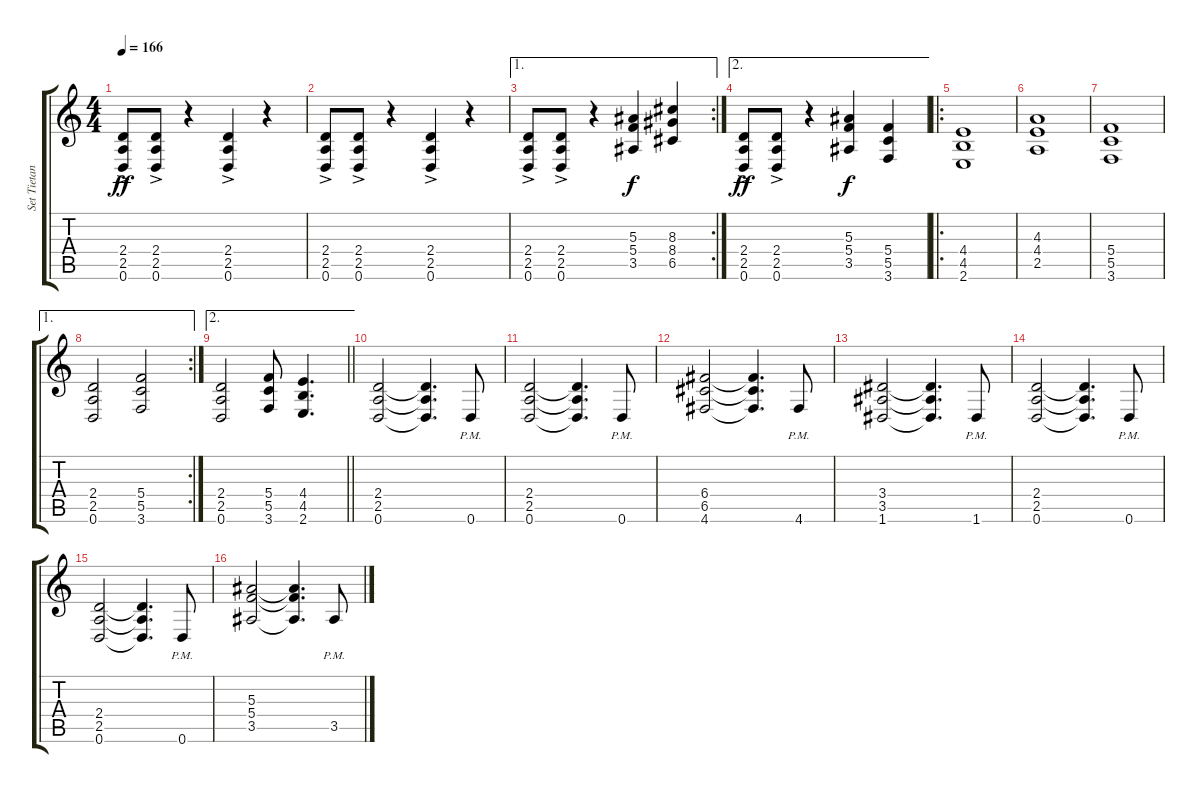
\track ("Set Tietan" "Set Tietan") {instrument distortionguitar}
\staff {score tabs}
\tuning (D4 A3 F3 C3 G2 D2) {hide}
\ts (4 4)
\tempo 166
\clef g2
\ks c
(2.4{ac} 2.5{ac} 0.6{ac}).8{dy ff} (2.4{ac} 2.5{ac} 0.6{ac}).8 r.4 (2.4{ac} 2.5{ac} 0.6{ac}).4 r.4 |
(2.4{ac} 2.5{ac} 0.6{ac}).8 (2.4{ac} 2.5{ac} 0.6{ac}).8 r.4 (2.4{ac} 2.5{ac} 0.6{ac}).4 r.4 |
\ae 1
\rc 2
(2.4{ac} 2.5{ac} 0.6{ac}).8 (2.4{ac} 2.5{ac} 0.6{ac}).8 r.4 (5.3 5.4 3.5).4{dy f} (8.3 8.4 6.5).4 |
\ae 2
(2.4{ac} 2.5{ac} 0.6{ac}).8{dy ff} (2.4{ac} 2.5{ac} 0.6{ac}).8 r.4 (5.3 5.4 3.5).4{dy f} (5.4 5.5 3.6).4 |
\ro
(4.4 4.5 2.6).1 |
(4.3 4.4 2.5).1 |
(5.4 5.5 3.6).1 |
\ae 1
\rc 2
(2.4 2.5 0.6).2 (5.4 5.5 3.6).2 |
\ae 2
\barLineRight lightlight
(2.4 2.5 0.6).2 (5.4 5.5 3.6).8 (4.4 4.5 2.6).4{d} |
(2.4 2.5 0.6).2 (2.4{t} 2.5{t} 0.6{t}).4{d} 0.6{pm}.8 |
(2.4 2.5 0.6).2 (2.4{t} 2.5{t} 0.6{t}).4{d} 0.6{pm}.8 |
(6.4 6.5 4.6).2 (6.4{t} 6.5{t} 4.6{t}).4{d} 4.6{pm}.8 |
(3.4 3.5 1.6).2 (3.4{t} 3.5{t} 1.6{t}).4{d} 1.6{pm}.8 |
(2.4 2.5 0.6).2 (2.4{t} 2.5{t} 0.6{t}).4{d} 0.6{pm}.8 |
(2.4 2.5 0.6).2 (2.4{t} 2.5{t} 0.6{t}).4{d} 0.6{pm}.8 |
(5.3 5.4 3.5).2 (5.3{t} 5.4{t} 3.5{t}).4{d} 3.5{pm}.8
